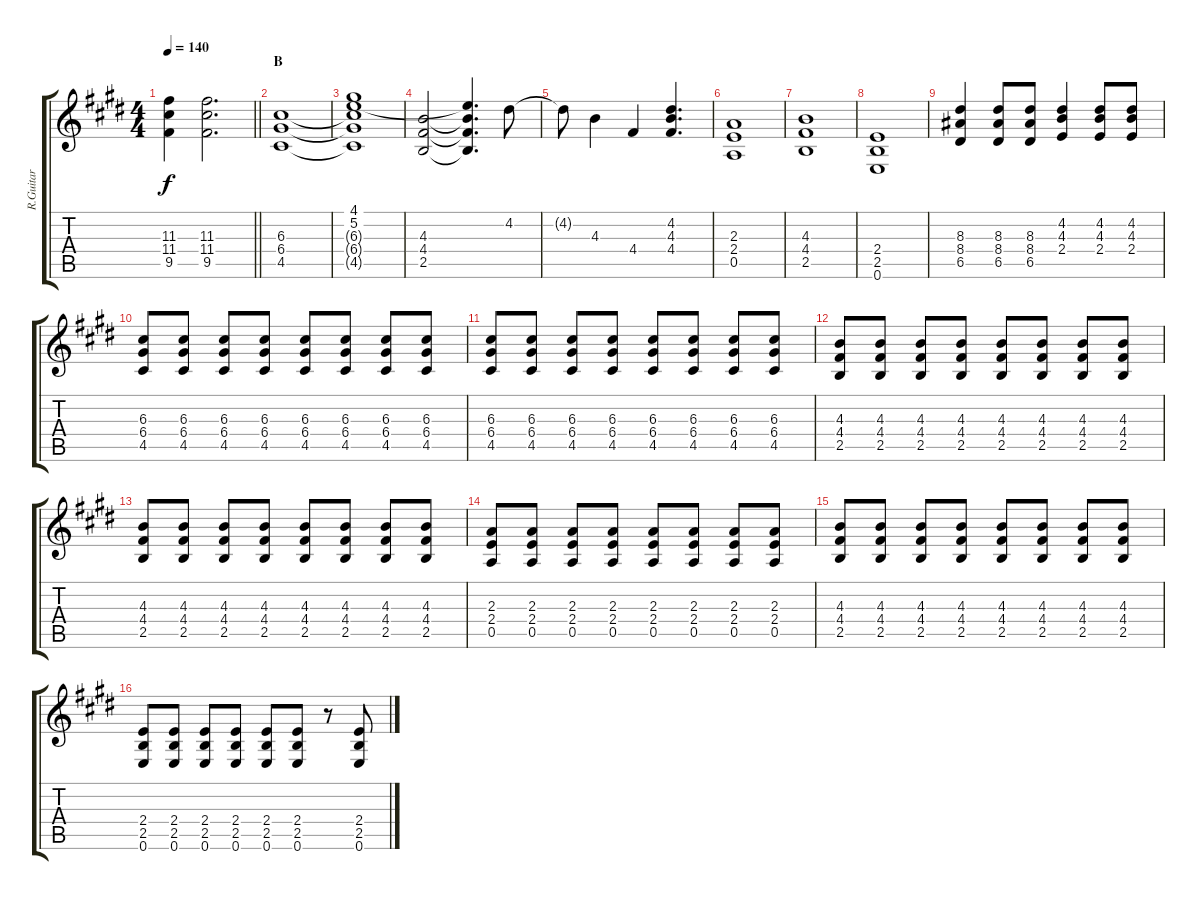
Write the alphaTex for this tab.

\track ("R.Guitar" "R.Guitar") {instrument distortionguitar}
\staff {score tabs}
\tuning (E4 B3 G3 D3 A2 E2) {hide}
\ts (4 4)
\tempo 140
\clef g2
\barLineRight lightlight
\ks c#minor
(11.3 11.4 9.5).4{dy f} (11.3 11.4 9.5).2{d} |
\section ("" "B")
(6.3 6.4 4.5).1 |
(4.1 5.2 6.3{t} 6.4{t} 4.5{t}).1 |
(4.3 4.4 2.5).2 (5.2{t} 4.3{t} 4.4{t} 2.5{t}).4{d} 4.2.8 |
4.2{t}.8 4.3.4 4.4.4 (4.2 4.3 4.4).4{d} |
(2.3 2.4 0.5).1 |
(4.3 4.4 2.5).1 |
(2.4 2.5 0.6).1 |
(8.3 8.4 6.5).4 (8.3 8.4 6.5).8 (8.3 8.4 6.5).8 (4.2 4.3 2.4).4 (4.2 4.3 2.4).8 (4.2 4.3 2.4).8 |
(6.3 6.4 4.5).8 (6.3 6.4 4.5).8 (6.3 6.4 4.5).8 (6.3 6.4 4.5).8 (6.3 6.4 4.5).8 (6.3 6.4 4.5).8 (6.3 6.4 4.5).8 (6.3 6.4 4.5).8 |
(6.3 6.4 4.5).8 (6.3 6.4 4.5).8 (6.3 6.4 4.5).8 (6.3 6.4 4.5).8 (6.3 6.4 4.5).8 (6.3 6.4 4.5).8 (6.3 6.4 4.5).8 (6.3 6.4 4.5).8 |
(4.3 4.4 2.5).8 (4.3 4.4 2.5).8 (4.3 4.4 2.5).8 (4.3 4.4 2.5).8 (4.3 4.4 2.5).8 (4.3 4.4 2.5).8 (4.3 4.4 2.5).8 (4.3 4.4 2.5).8 |
(4.3 4.4 2.5).8 (4.3 4.4 2.5).8 (4.3 4.4 2.5).8 (4.3 4.4 2.5).8 (4.3 4.4 2.5).8 (4.3 4.4 2.5).8 (4.3 4.4 2.5).8 (4.3 4.4 2.5).8 |
(2.3 2.4 0.5).8 (2.3 2.4 0.5).8 (2.3 2.4 0.5).8 (2.3 2.4 0.5).8 (2.3 2.4 0.5).8 (2.3 2.4 0.5).8 (2.3 2.4 0.5).8 (2.3 2.4 0.5).8 |
(4.3 4.4 2.5).8 (4.3 4.4 2.5).8 (4.3 4.4 2.5).8 (4.3 4.4 2.5).8 (4.3 4.4 2.5).8 (4.3 4.4 2.5).8 (4.3 4.4 2.5).8 (4.3 4.4 2.5).8 |
(2.4 2.5 0.6).8 (2.4 2.5 0.6).8 (2.4 2.5 0.6).8 (2.4 2.5 0.6).8 (2.4 2.5 0.6).8 (2.4 2.5 0.6).8 r.8 (2.4 2.5 0.6).8
